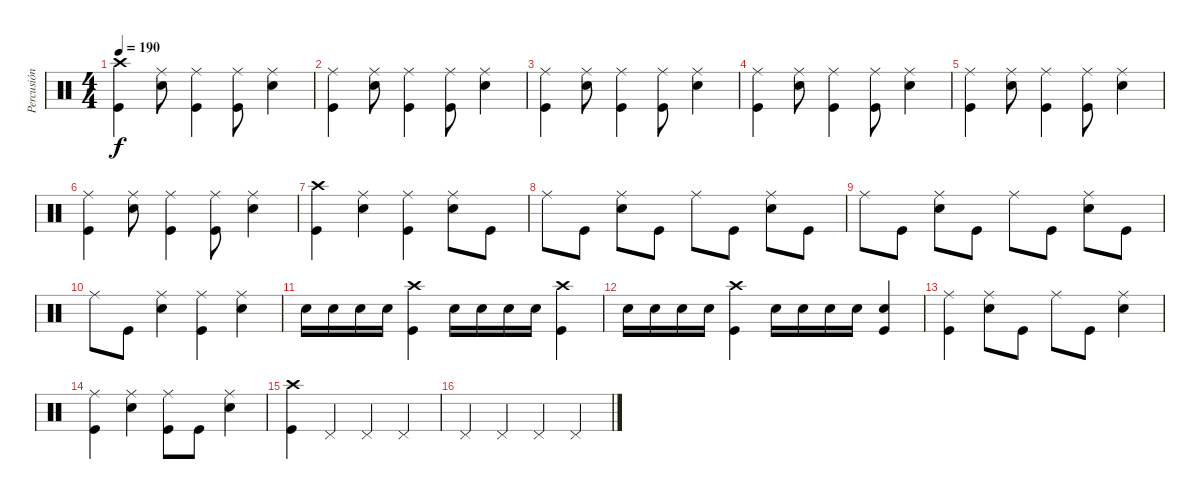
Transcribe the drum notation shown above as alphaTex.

\track ("Percusión" "Percusión") {instrument percussion bank 14}
\staff {score}
\articulation defaults
\ts (4 4)
\tempo 190
\clef neutral
\ks c
("Kick (hit)" "Crash high (hit)").4{dy f} ("Snare (hit) 2" "Ride (middle)").8 ("Kick (hit)" "Ride (middle)").4 ("Kick (hit)" "Ride (middle)").8 ("Snare (hit) 2" "Ride (middle)").4 |
("Kick (hit)" "Ride (middle)").4 ("Snare (hit) 2" "Ride (middle)").8 ("Kick (hit)" "Ride (middle)").4 ("Kick (hit)" "Ride (middle)").8 ("Snare (hit) 2" "Ride (middle)").4 |
("Kick (hit)" "Ride (middle)").4 ("Snare (hit) 2" "Ride (middle)").8 ("Kick (hit)" "Ride (middle)").4 ("Kick (hit)" "Ride (middle)").8 ("Snare (hit) 2" "Ride (middle)").4 |
("Kick (hit)" "Ride (middle)").4 ("Snare (hit) 2" "Ride (middle)").8 ("Kick (hit)" "Ride (middle)").4 ("Kick (hit)" "Ride (middle)").8 ("Snare (hit) 2" "Ride (middle)").4 |
("Kick (hit)" "Ride (middle)").4 ("Snare (hit) 2" "Ride (middle)").8 ("Kick (hit)" "Ride (middle)").4 ("Kick (hit)" "Ride (middle)").8 ("Snare (hit) 2" "Ride (middle)").4 |
("Kick (hit)" "Ride (middle)").4 ("Snare (hit) 2" "Ride (middle)").8 ("Kick (hit)" "Ride (middle)").4 ("Kick (hit)" "Ride (middle)").8 ("Snare (hit) 2" "Ride (middle)").4 |
("Kick (hit)" "Crash high (hit)").4 ("Snare (hit) 2" "Ride (middle)").4 ("Kick (hit)" "Ride (middle)").4 ("Snare (hit) 2" "Ride (middle)").8 "Kick (hit)".8 |
"Ride (middle)".8 "Kick (hit)".8 ("Snare (hit) 2" "Ride (middle)").8 "Kick (hit)".8 "Ride (middle)".8 "Kick (hit)".8 ("Snare (hit) 2" "Ride (middle)").8 "Kick (hit)".8 |
"Ride (middle)".8 "Kick (hit)".8 ("Snare (hit) 2" "Ride (middle)").8 "Kick (hit)".8 "Ride (middle)".8 "Kick (hit)".8 ("Snare (hit) 2" "Ride (middle)").8 "Kick (hit)".8 |
"Ride (middle)".8 "Kick (hit)".8 ("Snare (hit) 2" "Ride (middle)").4 ("Ride (middle)" "Kick (hit)").4 ("Snare (hit) 2" "Ride (middle)").4 |
"Snare (hit) 2".16 "Snare (hit) 2".16 "Snare (hit) 2".16 "Snare (hit) 2".16 ("Crash high (hit)" "Kick (hit)").4 "Snare (hit) 2".16 "Snare (hit) 2".16 "Snare (hit) 2".16 "Snare (hit) 2".16 ("Kick (hit)" "Crash high (hit)").4 |
"Snare (hit) 2".16 "Snare (hit) 2".16 "Snare (hit) 2".16 "Snare (hit) 2".16 ("Crash high (hit)" "Kick (hit)").4 "Snare (hit) 2".16 "Snare (hit) 2".16 "Snare (hit) 2".16 "Snare (hit) 2".16 ("Snare (hit) 2" "Kick (hit)").4 |
("Kick (hit)" "Ride (middle)").4 ("Snare (hit) 2" "Ride (middle)").8 "Kick (hit)".8 "Ride (middle)".8 "Kick (hit)".8 ("Snare (hit) 2" "Ride (middle)").4 |
("Kick (hit)" "Ride (middle)").4 ("Snare (hit) 2" "Ride (middle)").4 ("Ride (middle)" "Kick (hit)").8 "Kick (hit)".8 ("Snare (hit) 2" "Ride (middle)").4 |
("Crash high (hit)" "Kick (hit)").4 "Pedal Hi-Hat (hit)".4 "Pedal Hi-Hat (hit)".4 "Pedal Hi-Hat (hit)".4 |
"Pedal Hi-Hat (hit)".4 "Pedal Hi-Hat (hit)".4 "Pedal Hi-Hat (hit)".4 "Pedal Hi-Hat (hit)".4
